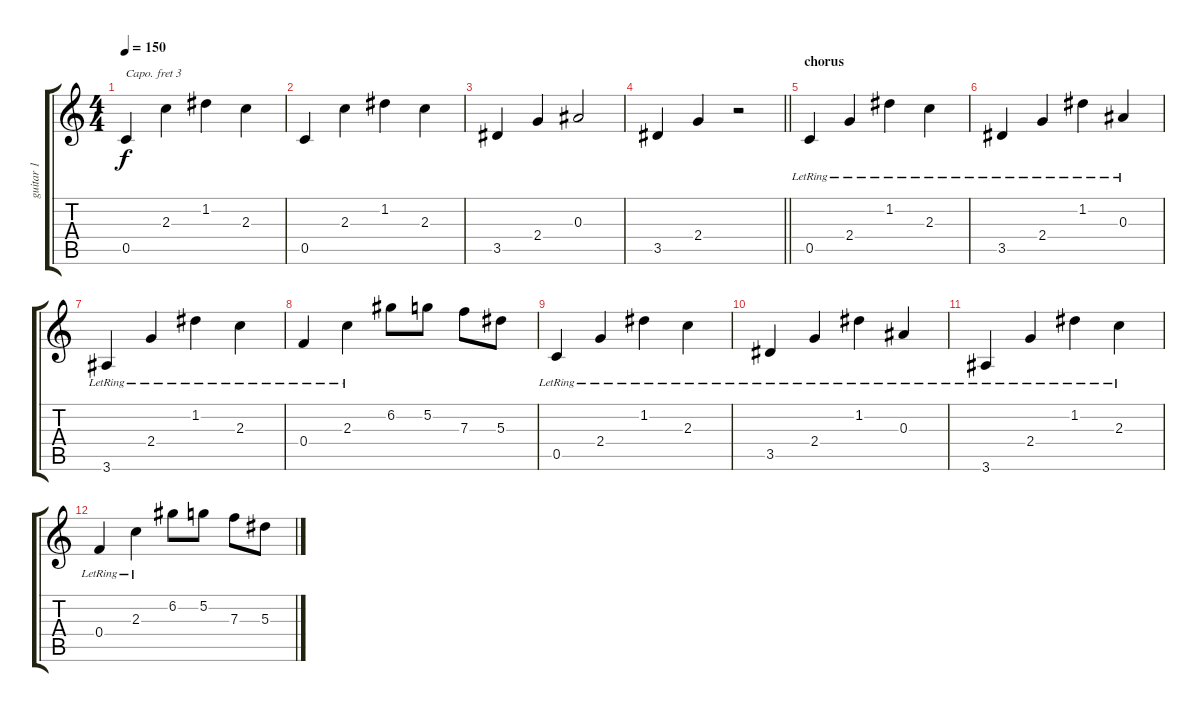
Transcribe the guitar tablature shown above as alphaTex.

\track ("guitar 1" "guitar 1") {instrument acousticguitarsteel}
\staff {score tabs}
\capo 3
\tuning (E4 B3 G3 D3 A2 E2) {hide}
\ts (4 4)
\tempo 150
\clef g2
\ks c
0.5.4{dy f} 2.3.4 1.2.4 2.3.4 |
0.5.4 2.3.4 1.2.4 2.3.4 |
3.5.4 2.4.4 0.3.2 |
\barLineRight lightlight
3.5.4 2.4.4 r.2 |
\section ("" "chorus")
0.5{lr}.4 2.4{lr}.4 1.2{lr}.4 2.3{lr}.4 |
3.5{lr}.4 2.4{lr}.4 1.2{lr}.4 0.3{lr}.4 |
3.6{lr}.4 2.4{lr}.4 1.2{lr}.4 2.3{lr}.4 |
0.4{lr}.4 2.3{lr}.4 6.2.8 5.2.8 7.3.8 5.3.8 |
0.5{lr}.4 2.4{lr}.4 1.2{lr}.4 2.3{lr}.4 |
3.5{lr}.4 2.4{lr}.4 1.2{lr}.4 0.3{lr}.4 |
3.6{lr}.4 2.4{lr}.4 1.2{lr}.4 2.3{lr}.4 |
0.4{lr}.4 2.3{lr}.4 6.2.8 5.2.8 7.3.8 5.3.8
